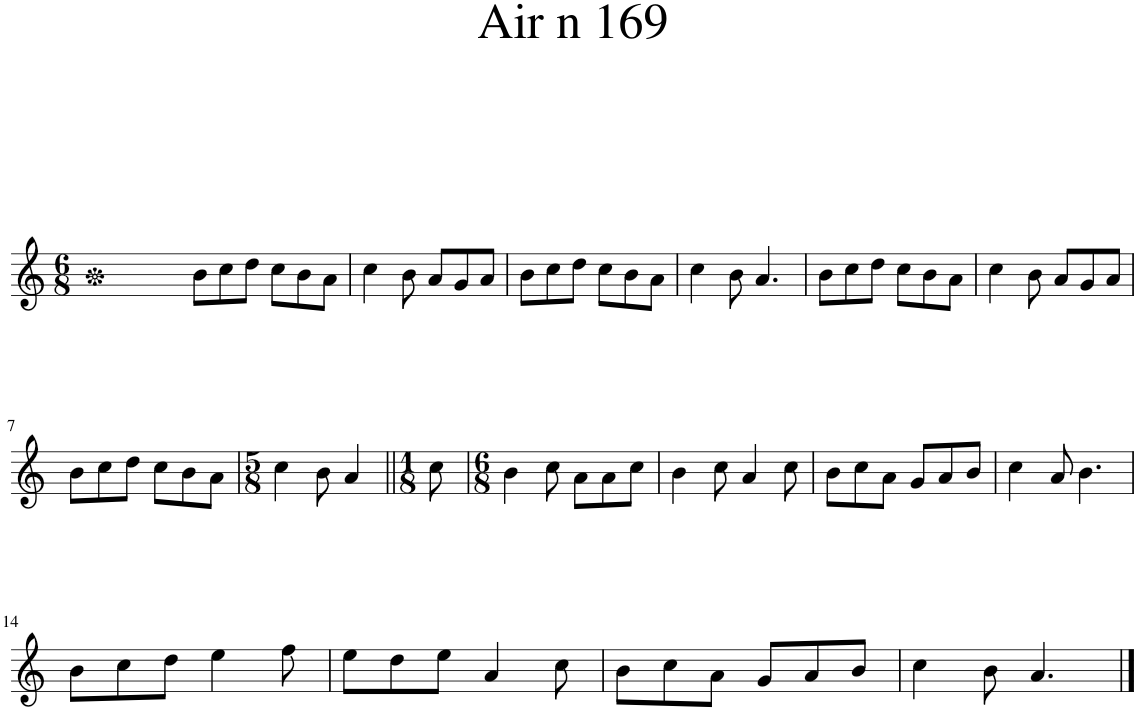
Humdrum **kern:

**kern
*part1
*staff1
*I"Piano
*I'Pno.
*clefG2
*k[]
*M6/8
=1
8b\L
8cc\
8dd\J
8cc\L
8b\
8a\J
=2
4cc\
8b\
8a/L
8g/
8a/J
=3
8b\L
8cc\
8dd\J
8cc\L
8b\
8a\J
=4
4cc\
8b\
4.a/
=5
8b\L
8cc\
8dd\J
8cc\L
8b\
8a\J
=6
4cc\
8b\
8a/L
8g/
8a/J
!!LO:LB:g=z
=7
8b\L
8cc\
8dd\J
8cc\L
8b\
8a\J
=8
*M5/8
4cc\
8b\
4a/
=9||
*M1/8
8cc\
=10
*M6/8
4b\
8cc\
8a\L
8a\
8cc\J
=11
4b\
8cc\
4a/
8cc\
=12
8b\L
8cc\
8a\J
8g/L
8a/
8b/J
=13
4cc\
8a/
4.b\
!!LO:LB:g=z
=14
8b\L
8cc\
8dd\J
4ee\
8ff\
=15
8ee\L
8dd\
8ee\J
4a/
8cc\
=16
8b\L
8cc\
8a\J
8g/L
8a/
8b/J
=17
4cc\
8b\
4.a/
==
*-
